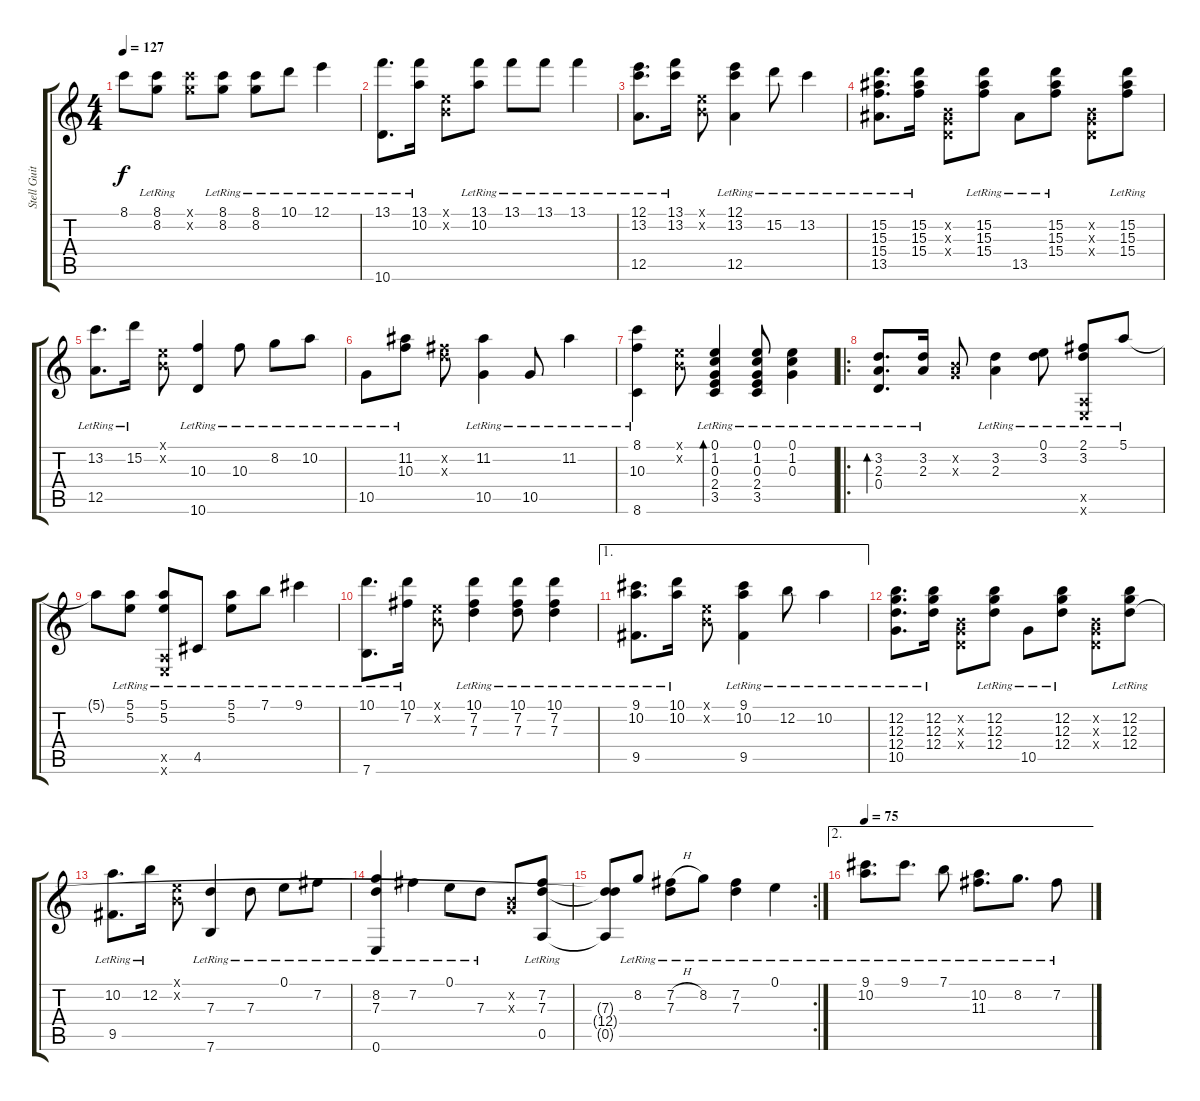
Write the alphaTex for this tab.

\track ("Stell Guitar" "Stell Guit") {instrument acousticguitarsteel}
\staff {score tabs}
\tuning (E4 B3 G3 D3 A2 E2) {hide}
\ts (4 4)
\tempo 127
\clef g2
\ks c
8.1{t}.8{dy f} (8.1{lr} 8.2{lr}).8 (8.1{x} 8.2{x}).8 (8.1{lr} 8.2{lr}).8 (8.1{lr} 8.2{lr}).8 10.1{lr}.8 12.1{lr}.4 |
(13.1{lr} 10.6{lr}).8{d} (13.1{lr} 10.2{lr}).16 (0.1{x} 0.2{x}).8 (13.1{lr} 10.2{lr}).8 13.1{lr}.8 13.1{lr}.8 13.1{lr}.4 |
(12.1{lr} 13.2{lr} 12.5{lr}).8{d} (13.1{lr} 13.2{lr}).16 (0.1{x} 0.2{x}).8 (12.1{lr} 13.2{lr} 12.5{lr}).4 15.2{lr}.8 13.2{lr}.4 |
(15.2{lr} 15.3{lr} 15.4{lr} 13.5{lr}).8{d} (15.2{lr} 15.3{lr} 15.4{lr}).16 (0.2{x} 0.3{x} 0.4{x}).8 (15.2{lr} 15.3{lr} 15.4{lr}).8 13.5{lr}.8 (15.2{lr} 15.3{lr} 15.4{lr}).8 (0.2{x} 0.3{x} 0.4{x}).8 (15.2{lr} 15.3{lr} 15.4{lr}).8 |
(13.2{lr} 12.5{lr}).8{d} 15.2{lr}.16 (0.1{x} 0.2{x}).8 (10.3{lr} 10.6{lr}).4 10.3{lr}.8 8.2{lr}.8 10.2{lr}.8 |
10.5{lr}.8 (11.2{lr} 10.3{lr}).8 (7.2{x} 7.3{x}).8 (11.2{lr} 10.5{lr}).4 10.5{lr}.8 11.2{lr}.4 |
(8.1{lr} 10.3{lr} 8.6{lr}).4 (0.1{x} 0.2{x}).8 (0.1{lr} 1.2{lr} 0.3{lr} 2.4{lr} 3.5{lr}).4{bd 60} (0.1{lr} 1.2{lr} 0.3{lr} 2.4{lr} 3.5{lr}).8 (0.1{lr} 1.2{lr} 0.3{lr}).4 |
\ro
(3.2{lr} 2.3{lr} 0.4{lr}).8{d bd 30} (3.2{lr} 2.3{lr}).16 (0.2{x} 0.3{x}).8 (3.2{lr} 2.3{lr}).4 (0.1{lr} 3.2{lr}).8 (2.1{lr} 3.2{lr} 0.5{x} 0.6{x}).8 5.1{lr}.8 |
5.1{t}.8 (5.1{lr} 5.2{lr}).8 (5.1{lr} 5.2{lr} 0.5{x} 0.6{x}).8 4.5{lr}.8 (5.1{lr} 5.2{lr}).8 7.1{lr}.8 9.1{lr}.4 |
(10.1{lr} 7.6{lr}).8{d} (10.1{lr} 7.2{lr}).16 (0.1{x} 0.2{x}).8 (10.1{lr} 7.2{lr} 7.3{lr}).4 (10.1{lr} 7.2{lr} 7.3{lr}).8 (10.1{lr} 7.2{lr} 7.3{lr}).4 |
\ae 1
(9.1{lr} 10.2{lr} 9.5{lr}).8{d} (10.1{lr} 10.2{lr}).16 (0.1{x} 0.2{x}).8 (9.1{lr} 10.2{lr} 9.5{lr}).4 12.2{lr}.8 10.2{lr}.4 |
(12.2{lr} 12.3{lr} 12.4{lr} 10.5{lr}).8{d} (12.2{lr} 12.3{lr} 12.4{lr}).16 (0.2{x} 0.3{x} 0.4{x}).8 (12.2{lr} 12.3{lr} 12.4{lr}).8 10.5{lr}.8 (12.2{lr} 12.3{lr} 12.4{lr}).8 (0.2{x} 0.3{x} 0.4{x}).8 (12.2{lr} 12.3{lr} 12.4{lr}).8 |
(10.2{lr} 9.5{lr}).8{d} 12.2{lr}.16 (0.1{x} 0.2{x}).8 (7.3{lr} 7.6{lr}).4 7.3{lr}.8 0.1{lr}.8 7.2{lr}.8 |
(8.2{lr} 7.3{lr} 0.6{lr}).4 7.2{lr}.4 0.1{lr}.8 7.3{lr}.8 (0.2{x} 0.3{x}).8 (7.2{lr} 7.3{lr} 0.5{lr}).8 |
\rc 2
(7.3{t} 12.4{t} 0.5{t}).8 8.2{lr}.8 (7.2{h lr} 7.3{lr}).8 8.2{lr}.8 (7.2{lr} 7.3{lr}).4 0.1{lr}.4 |
\ae 2
\tempo 75
(9.1{lr} 10.2{lr}).8{d} 9.1{lr}.8{d} 7.1{lr}.8 (10.2{lr} 11.3{lr}).8{d} 8.2{lr}.8{d} 7.2{lr}.8
